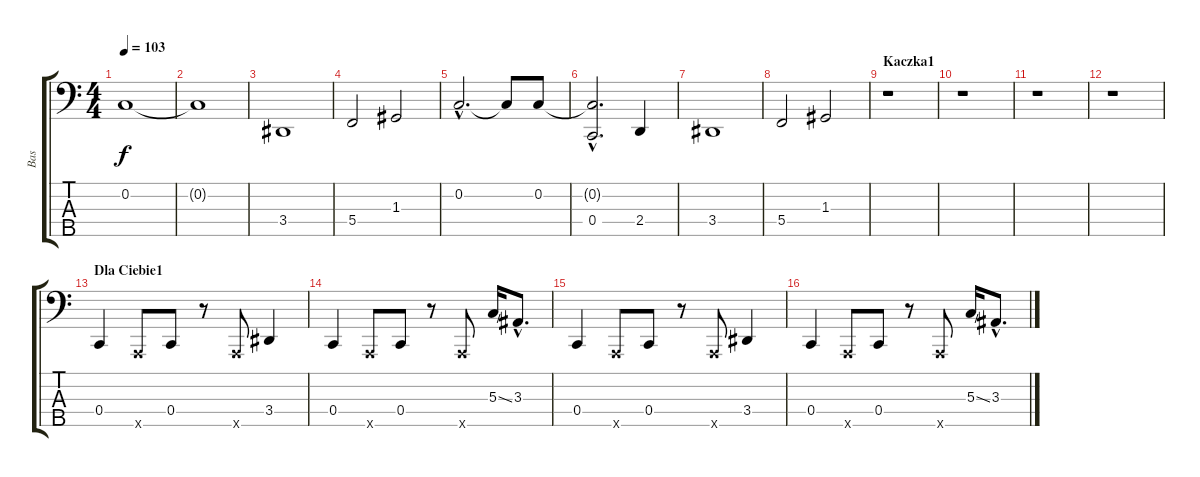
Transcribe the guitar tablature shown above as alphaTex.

\track ("Bas" "Bas") {instrument electricbassfinger}
\staff {score tabs}
\tuning (F2 C2 G1 C1 A0) {hide}
\ts (4 4)
\tempo 103
\clef f4
\ks c
0.2.1{dy f} |
0.2{t}.1 |
3.4.1 |
5.4.2 1.3.2 |
0.2{hac}.2{d} 0.2{t}.8 0.2.8 |
(0.2{hac t} 0.4{hac}).2{d} 2.4.4 |
3.4.1 |
5.4.2 1.3.2 |
\section ("" "Kaczka1")
r.1 |
r.1 |
r.1 |
r.1 |
\section ("" "Dla Ciebie1")
0.4.4 0.5{x}.8 0.4.8 r.8 0.5{x}.8 3.4.4 |
0.4.4 0.5{x}.8 0.4.8 r.8 0.5{x}.8 5.3{ss}.16 3.3{hac}.8{d} |
0.4.4 0.5{x}.8 0.4.8 r.8 0.5{x}.8 3.4.4 |
0.4.4 0.5{x}.8 0.4.8 r.8 0.5{x}.8 5.3{ss}.16 3.3{hac}.8{d}
